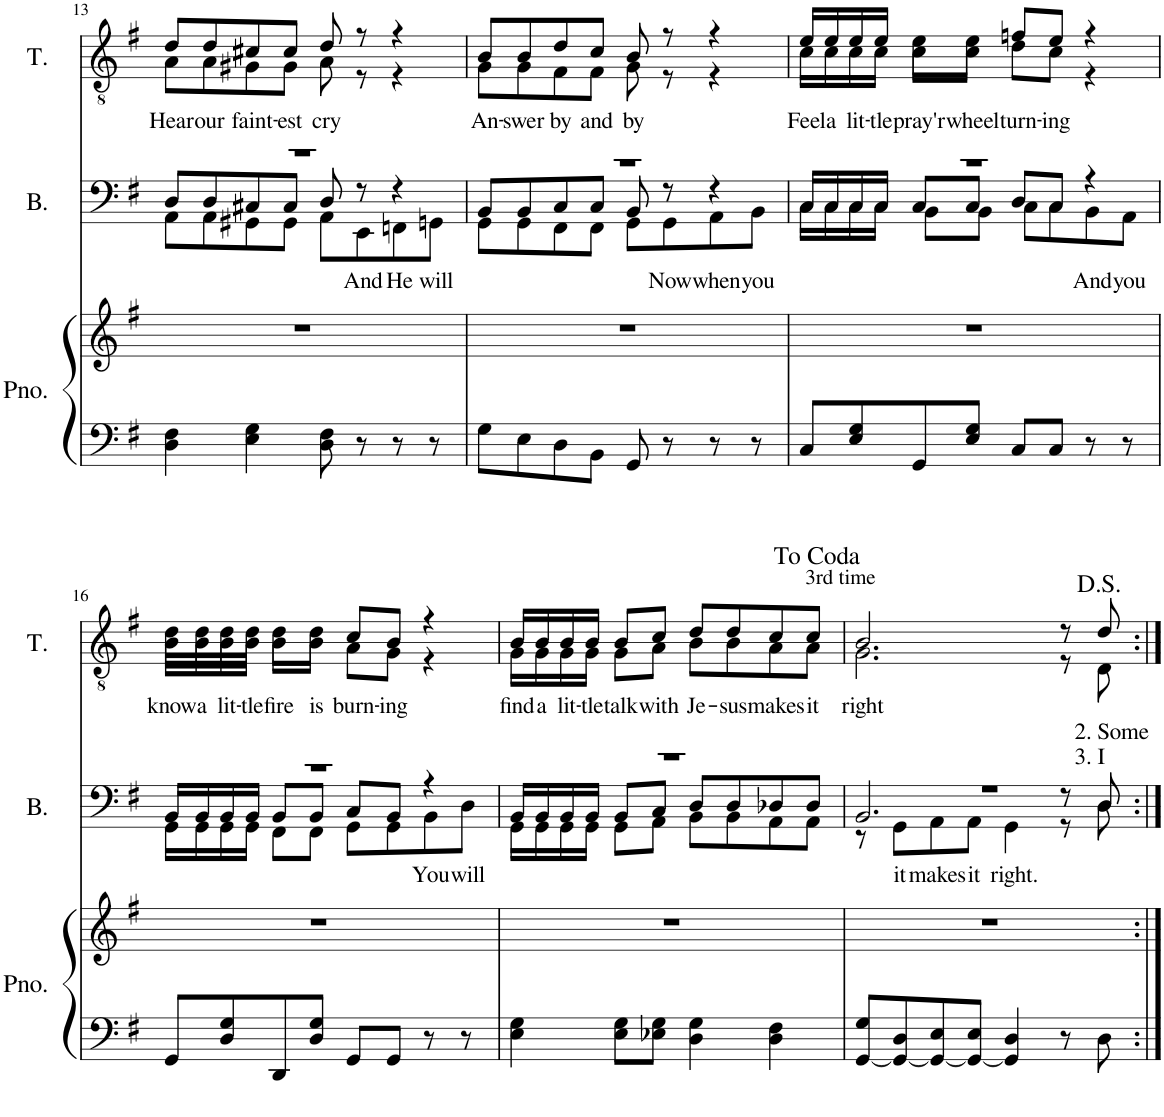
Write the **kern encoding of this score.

**kern	**kern	**kern	**text	**kern	**text	**text	**text
*part3	*part3	*part2	*part2	*part1	*part1	*part1	*part1
*staff4	*staff3	*staff2	*staff2	*staff1	*staff1	*staff1	*staff1
*I"Piano	*	*I"Bass	*	*I"Tenor	*	*	*
*I'Pno.	*	*I'B.	*	*I'T.	*	*	*
!!LO:PB:g=z
*clefF4	*clefG2	*clefF4	*	*clefGv2	*	*	*
*k[f#]	*k[f#]	*k[f#]	*	*k[f#]	*	*	*
*M4/4	*M4/4	*M4/4	*	*M4/4	*	*	*
=13	=13	=13	=13	=13	=13	=13	=13
*	*	*^	*	*	*	*	*
*	*	*	*^	*	*	*	*	*
!	!	!	!	!	!	!	!LO:LY:b	!	!
*	*	*	*	*	*	*^	*	*	*
4D\ 4F#\	1r	1r	8D/L	8AA\L	.	8A\L	8d/L	Hear	.	.
!	!	!	!	!	!	!	!	!LO:LY:b	!	!
.	.	.	8D/	8AA\	.	8A\	8d/	our	.	.
!	!	!	!	!	!	!	!	!LO:LY:b	!	!
4E\ 4G\	.	.	8C#X/	8GG#X\	.	8G#X\	8c#X/	faint-	.	.
!	!	!	!	!	!	!	!	!LO:LY:b	!	!
.	.	.	8C#/J	8GG#\J	.	8G#\J	8c#/J	-est	.	.
!	!	!	!	!	!	!	!	!LO:LY:b	!	!
8D\ 8F#\	.	.	8D/	8AA\L	.	8A\	8d/	cry	.	.
!	!	!	!	!	!LO:LY:b	!	!	!	!	!
8r	.	.	8r	8EE\	And	8r	8r	.	.	.
!	!	!	!	!	!LO:LY:b	!	!	!	!	!
8r	.	.	4r	8FFn\	He	4r	4r	.	.	.
!	!	!	!	!	!LO:LY:b	!	!	!	!	!
8r	.	.	.	8GGn\J	will	.	.	.	.	.
=14	=14	=14	=14	=14	=14	=14	=14	=14	=14	=14
!	!	!	!	!	!	!	!	!LO:LY:b	!	!
8G\L	1r	1r	8BB/L	8GG\L	.	8G\L	8B/L	An-	.	.
!	!	!	!	!	!	!	!	!LO:LY:b	!	!
8E\	.	.	8BB/	8GG\	.	8G\	8B/	-swer	.	.
!	!	!	!	!	!	!	!	!LO:LY:b	!	!
8D\	.	.	8C/	8FF#\	.	8F#\	8d/	by	.	.
!	!	!	!	!	!	!	!	!LO:LY:b	!	!
8BB\J	.	.	8C/J	8FF#\J	.	8F#\J	8c/J	and	.	.
!	!	!	!	!	!	!	!	!LO:LY:b	!	!
8GG/	.	.	8BB/	8GG\L	.	8G\	8B/	by	.	.
!	!	!	!	!	!LO:LY:b	!	!	!	!	!
8r	.	.	8r	8GG\	Now	8r	8r	.	.	.
!	!	!	!	!	!LO:LY:b	!	!	!	!	!
8r	.	.	4r	8AA\	when	4r	4r	.	.	.
!	!	!	!	!	!LO:LY:b	!	!	!	!	!
8r	.	.	.	8BB\J	you	.	.	.	.	.
=15	=15	=15	=15	=15	=15	=15	=15	=15	=15	=15
!	!	!	!	!	!	!	!	!LO:LY:b	!	!
8C/L	1r	1r	16C/LL	16C\LL	.	16c\LL	16e/LL	Feel	.	.
!	!	!	!	!	!	!	!	!LO:LY:b	!	!
.	.	.	16C/	16C\	.	16c\	16e/	a	.	.
!	!	!	!	!	!	!	!	!LO:LY:b	!	!
8E/ 8G/	.	.	16C/	16C\	.	16c\	16e/	lit-	.	.
!	!	!	!	!	!	!	!	!LO:LY:b	!	!
.	.	.	16C/JJ	16C\JJ	.	16c\JJ	16e/JJ	-tle	.	.
!	!	!	!	!	!	!	!	!LO:LY:b	!	!
8GG/	.	.	8C/L	8BB\L	.	8c\L	8e\L	pray'r	.	.
!	!	!	!	!	!	!	!	!LO:LY:b	!	!
8E/ 8G/J	.	.	8C/J	8BB\J	.	8c\J	8e\J	wheel	.	.
!	!	!	!	!	!	!	!	!LO:LY:b	!	!
8C/L	.	.	8D/L	8C\L	.	8d\L	8fn/L	turn-	.	.
!	!	!	!	!	!	!	!	!LO:LY:b	!	!
8C/J	.	.	8C/J	8C\	.	8c\J	8e/J	-ing	.	.
!	!	!	!	!	!LO:LY:b	!	!	!	!	!
8r	.	.	4r	8BB\	And	4r	4r	.	.	.
!	!	!	!	!	!LO:LY:b	!	!	!	!	!
8r	.	.	.	8AA\J	you	.	.	.	.	.
!!LO:LB:g=z	!!
=16	=16	=16	=16	=16	=16	=16	=16	=16	=16	=16
!	!	!	!	!	!	!	!	!LO:LY:b	!	!
8GG/L	1r	1r	16BB/LL	16GG\LL	.	16B\LL	16d\LL	know	.	.
!	!	!	!	!	!	!	!	!LO:LY:b	!	!
.	.	.	16BB/	16GG\	.	16B\	16d\	a	.	.
!	!	!	!	!	!	!	!	!LO:LY:b	!	!
8D/ 8G/	.	.	16BB/	16GG\	.	16B\	16d\	lit-	.	.
!	!	!	!	!	!	!	!	!LO:LY:b	!	!
.	.	.	16BB/JJ	16GG\JJ	.	16B\JJ	16d\JJ	-tle	.	.
!	!	!	!	!	!	!	!	!LO:LY:b	!	!
8DD/	.	.	8BB/L	8FF#\L	.	8B\L	8d\L	fire	.	.
!	!	!	!	!	!	!	!	!LO:LY:b	!	!
8D/ 8G/J	.	.	8BB/J	8FF#\J	.	8B\J	8d\J	is	.	.
!	!	!	!	!	!	!	!	!LO:LY:b	!	!
8GG/L	.	.	8C/L	8GG\L	.	8A\L	8c/L	burn-	.	.
!	!	!	!	!	!	!	!	!LO:LY:b	!	!
8GG/J	.	.	8BB/J	8GG\	.	8G\J	8B/J	-ing	.	.
!	!	!	!	!	!LO:LY:b	!	!	!	!	!
8r	.	.	4r	8BB\	You	4r	4r	.	.	.
!	!	!	!	!	!LO:LY:b	!	!	!	!	!
8r	.	.	.	8D\J	will	.	.	.	.	.
=17	=17	=17	=17	=17	=17	=17	=17	=17	=17	=17
!	!	!	!	!	!	!	!	!LO:LY:b	!	!
4E\ 4G\	1r	1r	16BB/LL	16GG\LL	.	16G\LL	16B/LL	find	.	.
!	!	!	!	!	!	!	!	!LO:LY:b	!	!
.	.	.	16BB/	16GG\	.	16G\	16B/	a	.	.
!	!	!	!	!	!	!	!	!LO:LY:b	!	!
.	.	.	16BB/	16GG\	.	16G\	16B/	lit-	.	.
!	!	!	!	!	!	!	!	!LO:LY:b	!	!
.	.	.	16BB/JJ	16GG\JJ	.	16G\JJ	16B/JJ	-tle	.	.
!	!	!	!	!	!	!	!	!LO:LY:b	!	!
8E\ 8G\L	.	.	8BB/L	8GG\L	.	8G\L	8B/L	talk	.	.
!	!	!	!	!	!	!	!	!LO:LY:b	!	!
8E-X\ 8G\J	.	.	8C/J	8AA\J	.	8A\J	8c/J	with	.	.
!	!	!	!	!	!	!	!	!LO:LY:b	!	!
4D\ 4G\	.	.	8D/L	8BB\L	.	8B\L	8d/L	Je-	.	.
!	!	!	!	!	!	!	!	!LO:LY:b	!	!
.	.	.	8D/	8BB\	.	8B\	8d/	-sus	.	.
!	!	!	!	!	!	!	!	!LO:LY:b	!	!
4D\ 4F#\	.	.	8D-X/	8AA\	.	8A\	8c/	makes	.	.
!	!	!	!	!	!	!LO:TX:a:t=3rd time	!	!	!	!
!	!	!	!	!	!	!	!	!LO:LY:b	!	!
.	.	.	8D-/J	8AA\J	.	8A\J	8c/J	it	.	.
=18	=18	=18	=18	=18	=18	=18	=18	=18	=18	=18
!	!	!	!	!	!	!	!	!LO:LY:b	!	!
[8GG/ 8G/L	1r	1r	2.BB/	8r	.	2.G\	2.B/	right	.	.
!	!	!	!	!	!LO:LY:b	!	!	!	!	!
8GG/_ 8D/	.	.	.	8GG\L	it	.	.	.	.	.
!	!	!	!	!	!LO:LY:b	!	!	!	!	!
8GG/_ 8E/	.	.	.	8AA\	makes	.	.	.	.	.
!	!	!	!	!	!LO:LY:b	!	!	!	!	!
8GG/_ 8E/J	.	.	.	8AA\J	it	.	.	.	.	.
!	!	!	!	!	!LO:LY:b	!	!	!	!	!
4GG/] 4D/	.	.	.	4GG\	right.	.	.	.	.	.
8r	.	.	8r	8r	.	8r	8r	.	.	.
!	!	!	!	!	!	!	!	!	!LO:LY:b	!LO:LY:b
8D\	.	.	8D/	8D\	.	8D\	8d/	.	2. Some	3. I
*	*	*v	*v	*v	*	*	*	*	*	*
*	*	*	*	*v	*v	*	*	*
=:|!	=:|!	=:|!	=:|!	=:|!	=:|!	=:|!	=:|!
*-	*-	*-	*-	*-	*-	*-	*-
